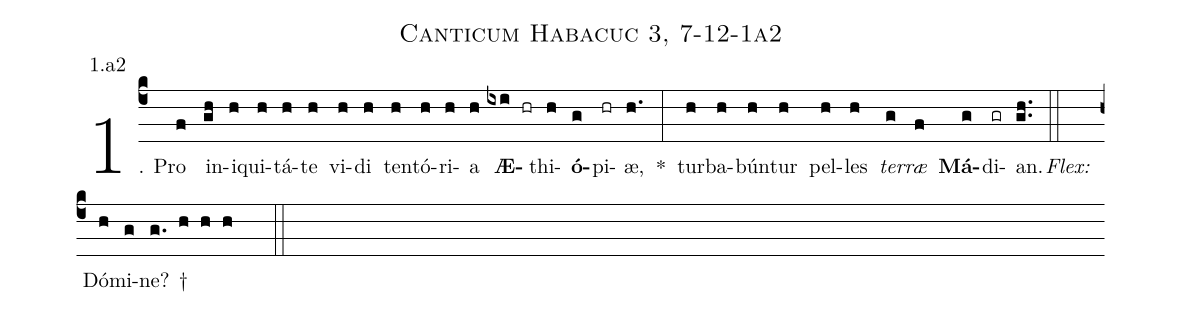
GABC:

name: Canticum Habacuc 3, 7-12-1a2;
annotation: 1.a2;
%%
(c4)1. Pro(f) in(gh)i(h)qui(h)tá(h)te(h) vi(h)di(h) ten(h)tó(h)ri(h)a(h) <b>Æ</b>(ixi hr)thi(h)<b>ó</b>(g)pi(hr)æ,(h.) *(:) tur(h)ba(h)bún(h)tur(h) pel(h)les(h) <i>ter</i>(g)<i>ræ</i>(f) <b>Má</b>(g)di(gr)an.(gh..) (::)
<i>Flex:</i>()  Dó(h)mi(g)ne? †(g. h h h  ::)
